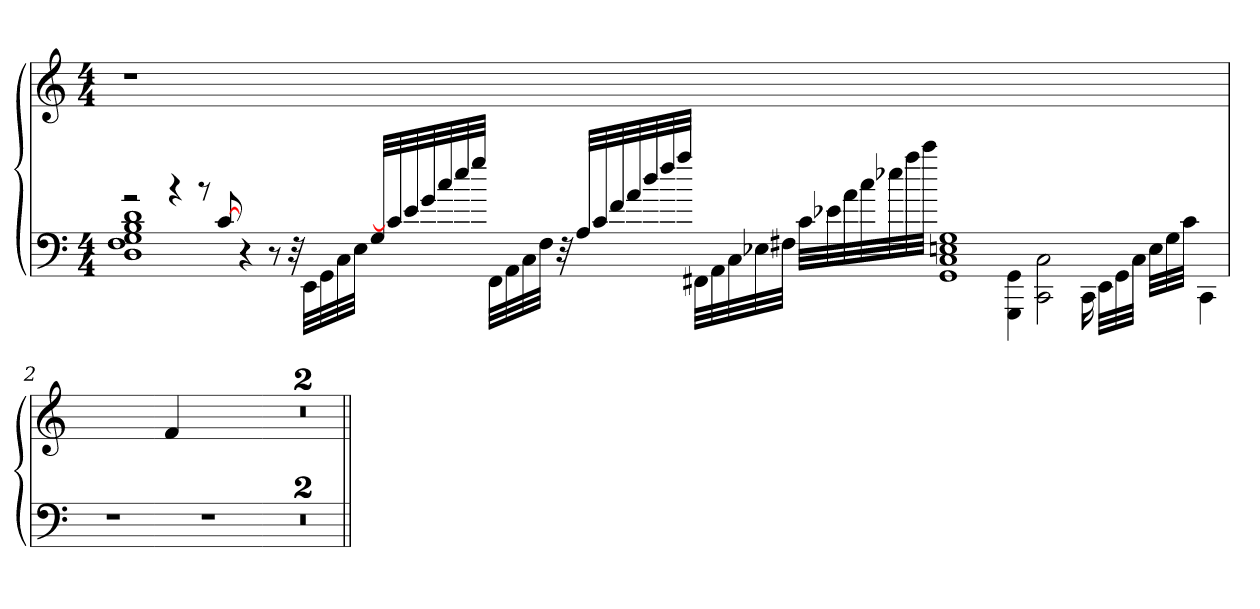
**kern	**kern
*part2	*part1
*staff2	*staff1
*clefF4	*clefG2
*k[]	*k[]
*M4/4	*M4/4
*MM100	*MM100
=1	=1
*^	*
2r	1D 1F 1G 1B 1d	1r
4r	.	.
8r	.	.
[8c/	.	.
!LO:N:vis=00	!	!LO:N:vis=00
4%15ryy	4r	4%15ryy
.	8r	.
.	32r	.
.	32EE\LLL	.
.	32GG\	.
.	32C\	.
.	32E\JJJ	.
.	32G/LLL	.
.	32c/]	.
.	32e/	.
.	32g/	.
.	32cc/	.
.	32ee/	.
.	32gg/JJJ	.
.	32FF\LLL	.
.	32AA\	.
.	32C\	.
.	32F\JJJ	.
.	32r	.
.	32A/LLL	.
.	32c/	.
.	32f/	.
.	32a/	.
.	32dd/	.
.	32ff/	.
.	32aa/JJJ	.
.	32FF#X\LLL	.
.	32AA\	.
.	32C\	.
.	32E-X\	.
.	32F#X\JJJ	.
.	32c\LLL	.
.	32e-X\	.
.	32a\	.
.	32cc\	.
.	32ee-X\	.
.	32aa\	.
.	32ccc\JJJ	.
.	1GG 1C 1En 1G	.
.	4GGG\ 4GG\	.
.	2CC\ 2C\	.
.	16CC\	.
.	32EE\LLL	.
.	32GG\	.
.	32C\JJJ	.
.	32E\LLL	.
.	32G\	.
.	32c\JJJ	.
.	4CC\	.
*v	*v	*
!!LO:LB:g=z
=2	=2
1r	1ryy
=3-	=3-
1r	4f/
.	2.ryy
=4-	=4-
1r	1ryy
=5	=5
1r	1ryy
=||	=||
*-	*-
